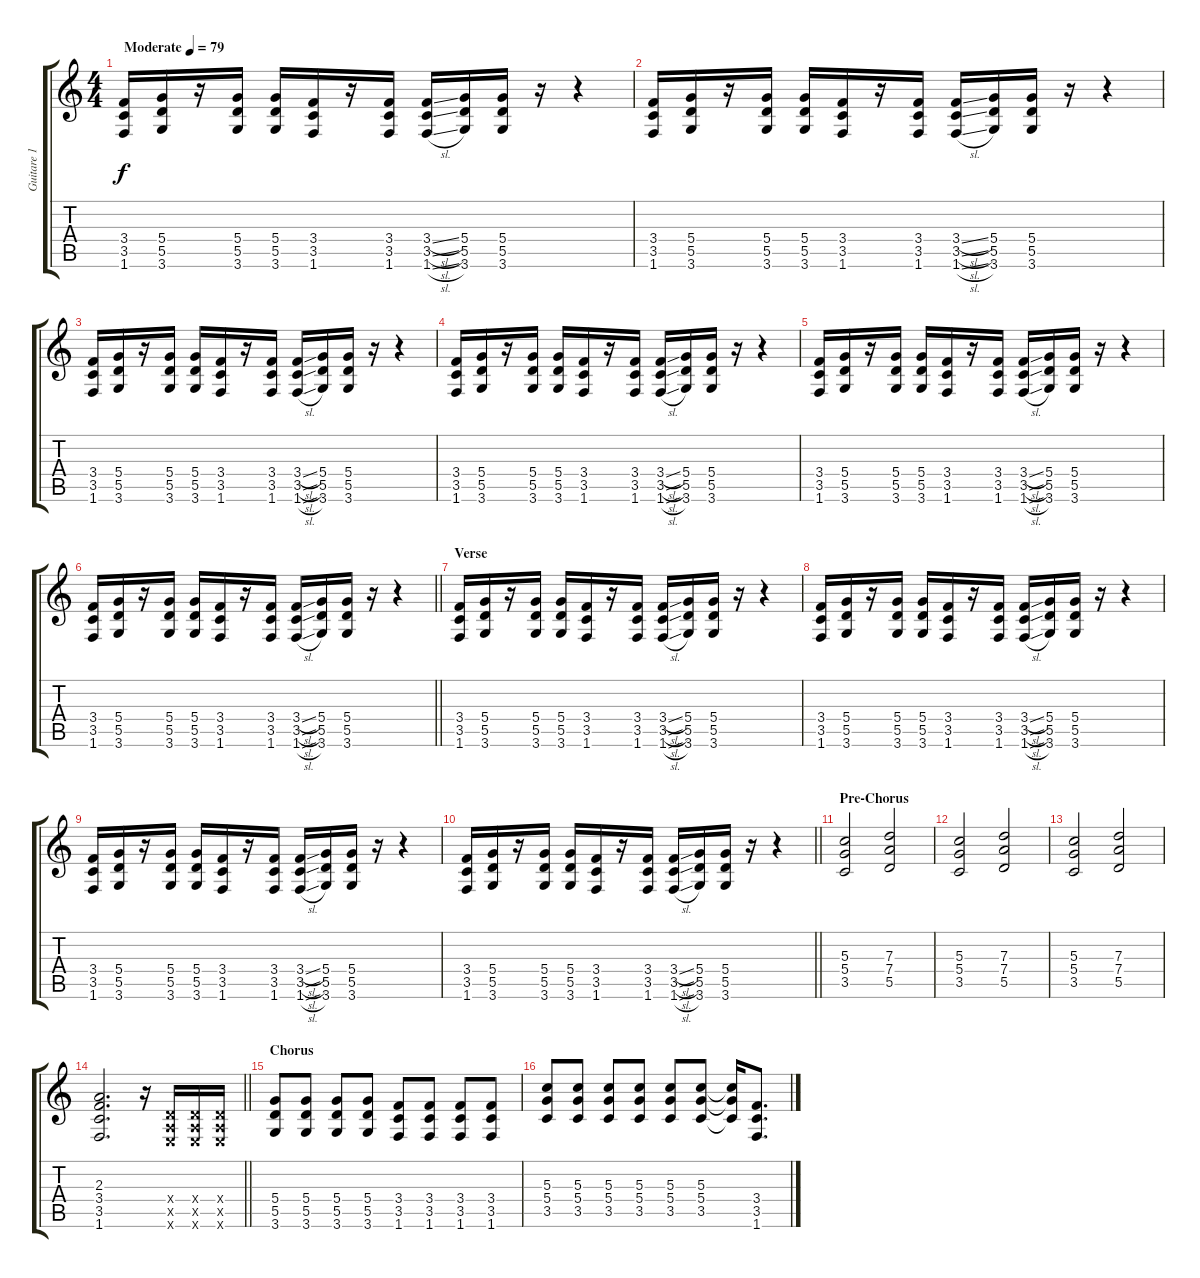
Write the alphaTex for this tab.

\track ("Guitare 1" "Guitare 1") {instrument overdrivenguitar}
\staff {score tabs}
\tuning (E4 B3 G3 D3 A2 E2) {hide}
\ts (4 4)
\tempo (79 "Moderate")
\clef g2
\ks c
(3.4 3.5 1.6).16{dy f instrument overdrivenguitar} (5.4 5.5 3.6).16 r.16 (5.4 5.5 3.6).16 (5.4 5.5 3.6).16 (3.4 3.5 1.6).16 r.16 (3.4 3.5 1.6).16 (3.4{sl} 3.5{sl} 1.6{sl}).16 (5.4 5.5 3.6).16 (5.4 5.5 3.6).16 r.16 r.4 |
(3.4 3.5 1.6).16 (5.4 5.5 3.6).16 r.16 (5.4 5.5 3.6).16 (5.4 5.5 3.6).16 (3.4 3.5 1.6).16 r.16 (3.4 3.5 1.6).16 (3.4{sl} 3.5{sl} 1.6{sl}).16 (5.4 5.5 3.6).16 (5.4 5.5 3.6).16 r.16 r.4 |
(3.4 3.5 1.6).16 (5.4 5.5 3.6).16 r.16 (5.4 5.5 3.6).16 (5.4 5.5 3.6).16 (3.4 3.5 1.6).16 r.16 (3.4 3.5 1.6).16 (3.4{sl} 3.5{sl} 1.6{sl}).16 (5.4 5.5 3.6).16 (5.4 5.5 3.6).16 r.16 r.4 |
(3.4 3.5 1.6).16 (5.4 5.5 3.6).16 r.16 (5.4 5.5 3.6).16 (5.4 5.5 3.6).16 (3.4 3.5 1.6).16 r.16 (3.4 3.5 1.6).16 (3.4{sl} 3.5{sl} 1.6{sl}).16 (5.4 5.5 3.6).16 (5.4 5.5 3.6).16 r.16 r.4 |
(3.4 3.5 1.6).16 (5.4 5.5 3.6).16 r.16 (5.4 5.5 3.6).16 (5.4 5.5 3.6).16 (3.4 3.5 1.6).16 r.16 (3.4 3.5 1.6).16 (3.4{sl} 3.5{sl} 1.6{sl}).16 (5.4 5.5 3.6).16 (5.4 5.5 3.6).16 r.16 r.4 |
\barLineRight lightlight
(3.4 3.5 1.6).16 (5.4 5.5 3.6).16 r.16 (5.4 5.5 3.6).16 (5.4 5.5 3.6).16 (3.4 3.5 1.6).16 r.16 (3.4 3.5 1.6).16 (3.4{sl} 3.5{sl} 1.6{sl}).16 (5.4 5.5 3.6).16 (5.4 5.5 3.6).16 r.16 r.4 |
\section ("" "Verse")
(3.4 3.5 1.6).16 (5.4 5.5 3.6).16 r.16 (5.4 5.5 3.6).16 (5.4 5.5 3.6).16 (3.4 3.5 1.6).16 r.16 (3.4 3.5 1.6).16 (3.4{sl} 3.5{sl} 1.6{sl}).16 (5.4 5.5 3.6).16 (5.4 5.5 3.6).16 r.16 r.4 |
(3.4 3.5 1.6).16 (5.4 5.5 3.6).16 r.16 (5.4 5.5 3.6).16 (5.4 5.5 3.6).16 (3.4 3.5 1.6).16 r.16 (3.4 3.5 1.6).16 (3.4{sl} 3.5{sl} 1.6{sl}).16 (5.4 5.5 3.6).16 (5.4 5.5 3.6).16 r.16 r.4 |
(3.4 3.5 1.6).16 (5.4 5.5 3.6).16 r.16 (5.4 5.5 3.6).16 (5.4 5.5 3.6).16 (3.4 3.5 1.6).16 r.16 (3.4 3.5 1.6).16 (3.4{sl} 3.5{sl} 1.6{sl}).16 (5.4 5.5 3.6).16 (5.4 5.5 3.6).16 r.16 r.4 |
\barLineRight lightlight
(3.4 3.5 1.6).16 (5.4 5.5 3.6).16 r.16 (5.4 5.5 3.6).16 (5.4 5.5 3.6).16 (3.4 3.5 1.6).16 r.16 (3.4 3.5 1.6).16 (3.4{sl} 3.5{sl} 1.6{sl}).16 (5.4 5.5 3.6).16 (5.4 5.5 3.6).16 r.16 r.4 |
\section ("" "Pre-Chorus")
(5.3 5.4 3.5).2 (7.3 7.4 5.5).2 |
(5.3 5.4 3.5).2 (7.3 7.4 5.5).2 |
(5.3 5.4 3.5).2 (7.3 7.4 5.5).2 |
\barLineRight lightlight
(2.3 3.4 3.5 1.6).2{d} r.16 (0.4{x} 0.5{x} 0.6{x}).16 (0.4{x} 0.5{x} 0.6{x}).16 (0.4{x} 0.5{x} 0.6{x}).16 |
\section ("" "Chorus")
(5.4 5.5 3.6).8 (5.4 5.5 3.6).8 (5.4 5.5 3.6).8 (5.4 5.5 3.6).8 (3.4 3.5 1.6).8 (3.4 3.5 1.6).8 (3.4 3.5 1.6).8 (3.4 3.5 1.6).8 |
(5.3 5.4 3.5).8 (5.3 5.4 3.5).8 (5.3 5.4 3.5).8 (5.3 5.4 3.5).8 (5.3 5.4 3.5).8 (5.3 5.4 3.5).8 (5.3{t} 5.4{t} 3.5{t}).16 (3.4 3.5 1.6).8{d}
